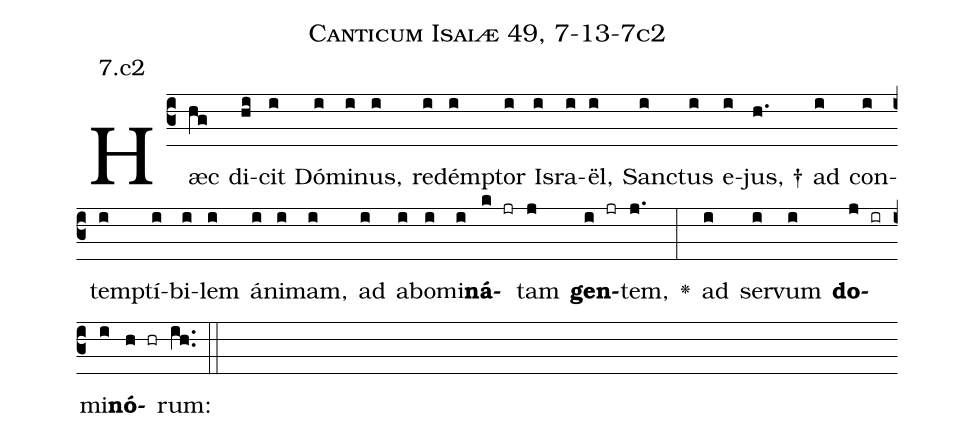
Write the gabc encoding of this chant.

name: Canticum Isaiæ 49, 7-13-7c2;
annotation: 7.c2;
%%
(c3)Hæc(hg) di(hi)cit(i) Dó(i)mi(i)nus,(i) re(i)dém(i)ptor(i) Is(i)ra(i)ël,(i) San(i)ctus(i) e(i)jus, †(h.) ad(i) con(i)tem(i)ptí(i)bi(i)lem(i) á(i)ni(i)mam,(i) ad(i) a(i)bo(i)mi(i)<b>ná</b>(k jr)tam(j) <b>gen</b>(i jr)tem,(j.) <v>\greheightstar</v>(:) ad(i) ser(i)vum(i) <b>do</b>(j ir)mi(i)<b>nó</b>(h hr)rum:(ih..) (::)


%E(i) u(i) o(j) u(i) a(h) e.(ih..) (::)
